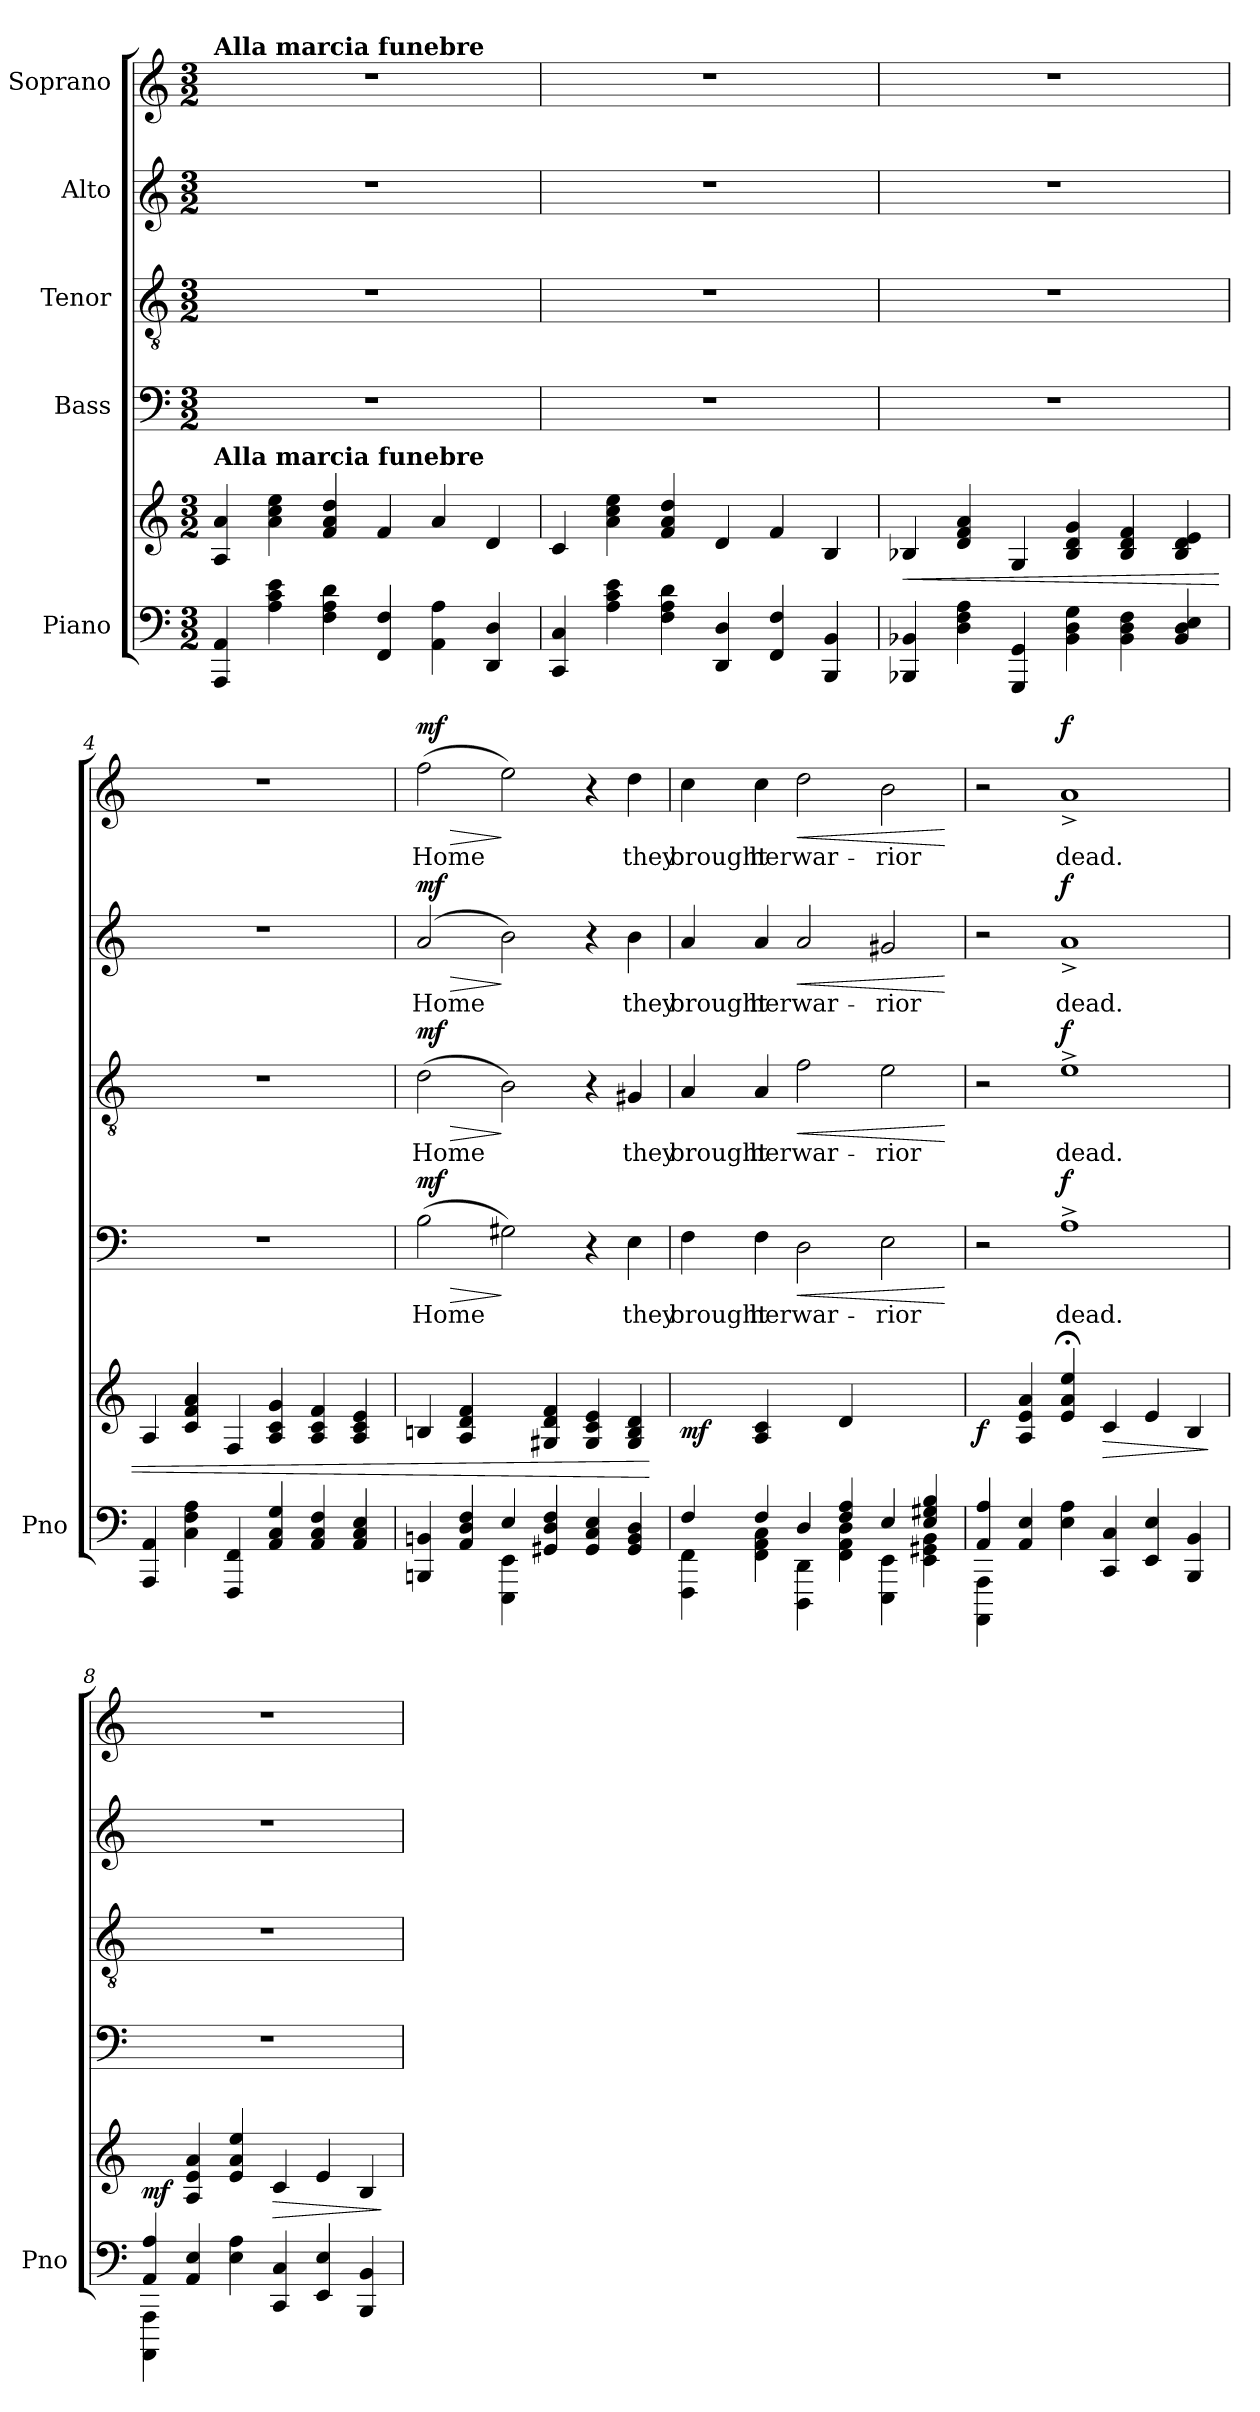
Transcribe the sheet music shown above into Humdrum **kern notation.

**kern	**kern	**dynam	**kern	**text	**dynam	**kern	**text	**dynam	**kern	**text	**dynam	**kern	**text	**dynam
*part5	*part5	*part5	*part4	*part4	*part4	*part3	*part3	*part3	*part2	*part2	*part2	*part1	*part1	*part1
*staff6	*staff5	*staff5/6	*staff4	*staff4	*staff4	*staff3	*staff3	*staff3	*staff2	*staff2	*staff2	*staff1	*staff1	*staff1
*I"Piano	*	*	*I"Bass	*	*	*I"Tenor	*	*	*I"Alto	*	*	*I"Soprano	*	*
*I'Pno	*	*	*	*	*	*	*	*	*	*	*	*	*	*
*clefF4	*clefG2	*	*clefF4	*	*	*clefGv2	*	*	*clefG2	*	*	*clefG2	*	*
*k[]	*k[]	*	*k[]	*	*	*k[]	*	*	*k[]	*	*	*k[]	*	*
*M3/2	*M3/2	*	*M3/2	*	*	*M3/2	*	*	*M3/2	*	*	*M3/2	*	*
*MM104	*MM104	*	*MM104	*	*	*MM104	*	*	*MM104	*	*	*MM104	*	*
=1	=1	=1	=1	=1	=1	=1	=1	=1	=1	=1	=1	=1	=1	=1
!	!	!	!	!	!	!	!	!	!	!	!	!LO:TX:a:B:t=Alla marcia funebre	!	!
!	!LO:TX:a:B:t=Alla marcia funebre	!	!	!	!	!	!	!	!	!	!	!	!	!
!	!	!LO:DY:b	!	!	!	!	!	!	!	!	!	!	!	!
!	!	!LO:DY:n=1:b	!	!	!	!	!	!	!	!	!	!	!	!
4AAA/ 4AA/	4A/ 4a/	p other-dynamics	1.r	.	.	1.r	.	.	1.r	.	.	1.r	.	.
4A\ 4c\ 4e\	4a\ 4cc\ 4ee\	.	.	.	.	.	.	.	.	.	.	.	.	.
4F\ 4A\ 4d\	4f/ 4a/ 4dd/	.	.	.	.	.	.	.	.	.	.	.	.	.
4FF/ 4F/	4f/	.	.	.	.	.	.	.	.	.	.	.	.	.
4AA\ 4A\	4a/	.	.	.	.	.	.	.	.	.	.	.	.	.
4DD/ 4D/	4d/	.	.	.	.	.	.	.	.	.	.	.	.	.
=2	=2	=2	=2	=2	=2	=2	=2	=2	=2	=2	=2	=2	=2	=2
4CC/ 4C/	4c/	.	1.r	.	.	1.r	.	.	1.r	.	.	1.r	.	.
4A\ 4c\ 4e\	4a\ 4cc\ 4ee\	.	.	.	.	.	.	.	.	.	.	.	.	.
4F\ 4A\ 4d\	4f/ 4a/ 4dd/	.	.	.	.	.	.	.	.	.	.	.	.	.
4DD/ 4D/	4d/	.	.	.	.	.	.	.	.	.	.	.	.	.
4FF/ 4F/	4f/	.	.	.	.	.	.	.	.	.	.	.	.	.
4BBB/ 4BB/	4B/	.	.	.	.	.	.	.	.	.	.	.	.	.
=3	=3	=3	=3	=3	=3	=3	=3	=3	=3	=3	=3	=3	=3	=3
!	!	!LO:HP:b	!	!	!	!	!	!	!	!	!	!	!	!
4BBB-X/ 4BB-X/	4B-X/	<	1.r	.	.	1.r	.	.	1.r	.	.	1.r	.	.
4D\ 4F\ 4A\	4d/ 4f/ 4a/	.	.	.	.	.	.	.	.	.	.	.	.	.
4GGG/ 4GG/	4G/	.	.	.	.	.	.	.	.	.	.	.	.	.
4BB-\ 4D\ 4G\	4B-/ 4d/ 4g/	.	.	.	.	.	.	.	.	.	.	.	.	.
4BB-\ 4D\ 4F\	4B-/ 4d/ 4f/	.	.	.	.	.	.	.	.	.	.	.	.	.
4BB-/ 4D/ 4E/	4B-/ 4d/ 4e/	.	.	.	.	.	.	.	.	.	.	.	.	.
=4	=4	=4	=4	=4	=4	=4	=4	=4	=4	=4	=4	=4	=4	=4
4AAA/ 4AA/	4A/	.	1.r	.	.	1.r	.	.	1.r	.	.	1.r	.	.
4C\ 4F\ 4A\	4c/ 4f/ 4a/	.	.	.	.	.	.	.	.	.	.	.	.	.
4FFF/ 4FF/	4F/	.	.	.	.	.	.	.	.	.	.	.	.	.
4AA/ 4C/ 4G/	4A/ 4c/ 4g/	.	.	.	.	.	.	.	.	.	.	.	.	.
4AA/ 4C/ 4F/	4A/ 4c/ 4f/	.	.	.	.	.	.	.	.	.	.	.	.	.
4AA/ 4C/ 4E/	4A/ 4c/ 4e/	.	.	.	.	.	.	.	.	.	.	.	.	.
=5	=5	=5	=5	=5	=5	=5	=5	=5	=5	=5	=5	=5	=5	=5
*^	*	*	*	*	*	*	*	*	*	*	*	*	*	*
!	!	!	!	!	!LO:LY:b	!LO:HP:b	!	!LO:LY:b	!LO:HP:b	!	!LO:LY:b	!LO:HP:b	!	!LO:LY:b	!LO:HP:b
!	!	!	!	!	!	!LO:DY:n=1:a	!	!	!LO:DY:n=1:a	!	!	!LO:DY:n=1:a	!	!	!LO:DY:n=1:a
2ryy	4BBBn/ 4BBn/	4Bn/	.	(>2B\	Home	> mf	(>2d\	Home	> mf	(>2a/	Home	> mf	(>2ff\	Home	> mf
.	4AA/ 4D/ 4F/	4A/ 4d/ 4f/	.	.	.	.	.	.	.	.	.	.	.	.	.
4E/	4EEE\ 4EE\	4ryy	.	2G#X\)	.	]	2B\)	.	]	2b\)	.	]	2ee\)	.	]
2.ryy	4GG#X/ 4D/ 4F/	4G#X/ 4d/ 4f/	.	.	.	.	.	.	.	.	.	.	.	.	.
.	4GG#/ 4C/ 4E/	4G#/ 4c/ 4e/	.	4r	.	.	4r	.	.	4r	.	.	4r	.	.
!	!	!	!	!	!LO:LY:b	!	!	!LO:LY:b	!	!	!LO:LY:b	!	!	!LO:LY:b	!
.	4GG#/ 4BB/ 4D/	4G#/ 4B/ 4d/	.	4E\	they	.	4G#X/	they	.	4b\	they	.	4dd\	they	.
*v	*v	*	*	*	*	*	*	*	*	*	*	*	*	*	*
.	.	[	.	.	.	.	.	.	.	.	.	.	.	.
!!LO:LB:g=z
=6	=6	=6	=6	=6	=6	=6	=6	=6	=6	=6	=6	=6	=6	=6
*^	*	*	*	*	*	*	*	*	*	*	*	*	*	*
*	*^	*	*	*	*	*	*	*	*	*	*	*	*	*	*
!	!	!	!	!LO:DY:b	!	!LO:LY:b	!	!	!LO:LY:b	!	!	!LO:LY:b	!	!	!LO:LY:b	!
4F/	4ryy	4FFF\ 4FF\	4ryy	mf	4F\	brought	.	4A/	brought	.	4a/	brought	.	4cc\	brought	.
!	!	!	!	!	!	!LO:LY:b	!	!	!LO:LY:b	!	!	!LO:LY:b	!	!	!LO:LY:b	!
4ryy	4F/	4FF\ 4AA\ 4C\	4A/ 4c/	.	4F\	her	.	4A/	her	.	4a/	her	.	4cc\	her	.
!	!	!	!	!	!	!LO:LY:b	!LO:HP:b	!	!LO:LY:b	!LO:HP:b	!	!LO:LY:b	!LO:HP:b	!	!LO:LY:b	!LO:HP:b
4D/	4ryy	4DDD\ 4DD\	4ryy	.	2D\	war-	<	2f\	war-	<	2a/	war-	<	2dd\	war-	<
4ryy	4F/ 4A/	4FF\ 4AA\ 4D\	4d/	.	.	.	.	.	.	.	.	.	.	.	.	.
!	!	!	!	!	!	!LO:LY:b	!	!	!LO:LY:b	!	!	!LO:LY:b	!	!	!LO:LY:b	!
4E/	2ryy	4EEE\ 4EE\	2ryy	.	2E\	-rior	.	2e\	-rior	.	2g#X/	-rior	.	2b\	-rior	.
4E/ 4G#X/ 4B/	.	4EE\ 4GG#X\ 4BB\	.	.	.	.	.	.	.	.	.	.	.	.	.	.
*v	*v	*v	*	*	*	*	*	*	*	*	*	*	*	*	*	*
.	.	.	.	.	[	.	.	[	.	.	[	.	.	[
=7	=7	=7	=7	=7	=7	=7	=7	=7	=7	=7	=7	=7	=7	=7
*^	*	*	*	*	*	*	*	*	*	*	*	*	*	*
!	!	!	!LO:DY:b	!	!	!	!	!	!	!	!	!	!	!	!
4AA/ 4A/	4AAAA\ 4AAA\	4ryy	f	2r	.	.	2r	.	.	2r	.	.	2r	.	.
1ryy	4AA/ 4E/	4A/ 4e/ 4a/	.	.	.	.	.	.	.	.	.	.	.	.	.
!	!	!	!	!	!LO:LY:b	!LO:DY:a	!	!LO:LY:b	!LO:DY:a	!	!LO:LY:b	!LO:DY:a	!	!LO:LY:b	!LO:DY:a
.	4E\ 4A\	4e/;< 4a/;< 4ee/;<	.	1A^	dead.	f	1e^	dead.	f	1a^	dead.	f	1a^	dead.	f
!	!	!	!LO:HP:b	!	!	!	!	!	!	!	!	!	!	!	!
.	4CC/ 4C/	4c/	>	.	.	.	.	.	.	.	.	.	.	.	.
.	4EE/ 4E/	4e/	.	.	.	.	.	.	.	.	.	.	.	.	.
4ryy	4BBB/ 4BB/	4B/	.	.	.	.	.	.	.	.	.	.	.	.	.
*v	*v	*	*	*	*	*	*	*	*	*	*	*	*	*	*
.	.	]	.	.	.	.	.	.	.	.	.	.	.	.
=8	=8	=8	=8	=8	=8	=8	=8	=8	=8	=8	=8	=8	=8	=8
*^	*	*	*	*	*	*	*	*	*	*	*	*	*	*
!	!	!	!LO:DY:b	!	!	!	!	!	!	!	!	!	!	!	!
4AA/ 4A/	4AAAA\ 4AAA\	4ryy	mf	1.r	.	.	1.r	.	.	1.r	.	.	1.r	.	.
1ryy	4AA/ 4E/	4A/ 4e/ 4a/	.	.	.	.	.	.	.	.	.	.	.	.	.
.	4E\ 4A\	4e/ 4a/ 4ee/	.	.	.	.	.	.	.	.	.	.	.	.	.
!	!	!	!LO:HP:b	!	!	!	!	!	!	!	!	!	!	!	!
.	4CC/ 4C/	4c/	>	.	.	.	.	.	.	.	.	.	.	.	.
.	4EE/ 4E/	4e/	.	.	.	.	.	.	.	.	.	.	.	.	.
4ryy	4BBB/ 4BB/	4B/	.	.	.	.	.	.	.	.	.	.	.	.	.
*v	*v	*	*	*	*	*	*	*	*	*	*	*	*	*	*
.	.	]	.	.	.	.	.	.	.	.	.	.	.	.
=	=	=	=	=	=	=	=	=	=	=	=	=	=	=
*-	*-	*-	*-	*-	*-	*-	*-	*-	*-	*-	*-	*-	*-	*-
